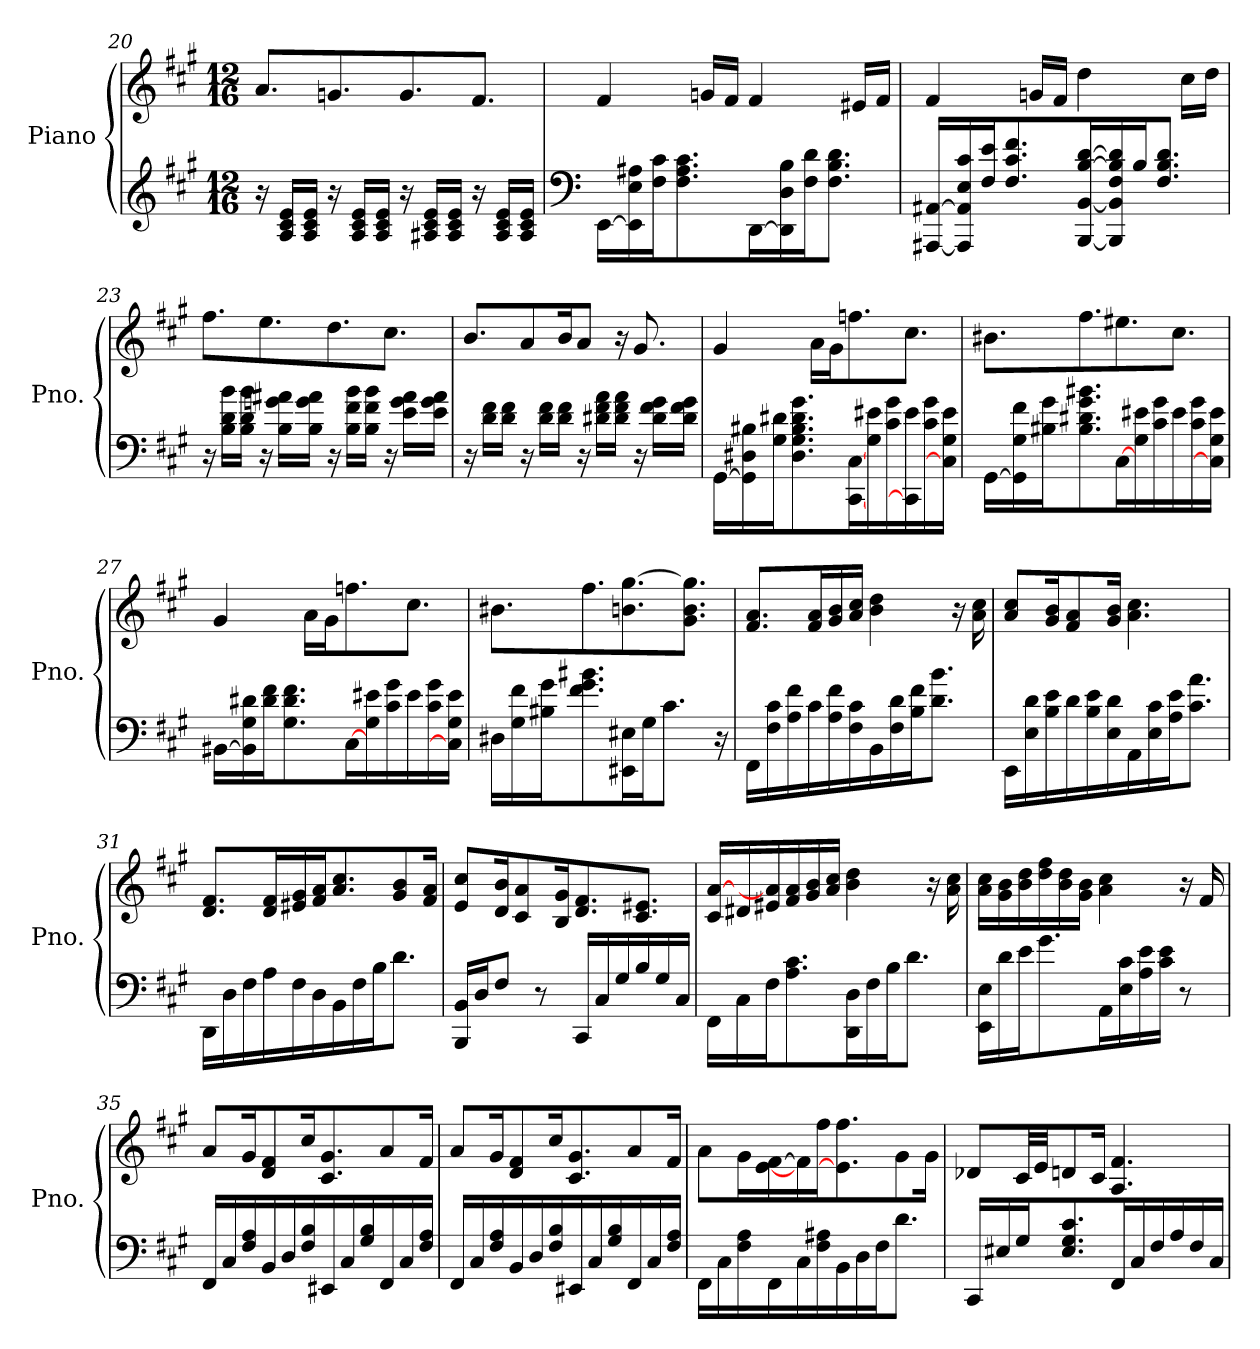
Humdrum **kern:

**kern	**kern
*part1	*part1
*staff2	*staff1
*I"Piano	*
*I'Pno.	*
!!LO:LB:g=z
*clefG2	*clefG2
*k[f#c#g#]	*k[f#c#g#]
*M12/16	*M12/16
=20	=20
16r	8.a/L
16A/ 16c#/ 16e/LL	.
16A/ 16c#/ 16e/JJ	.
16r	8.gn/
16A/ 16c#/ 16e/LL	.
16A/ 16c#/ 16e/JJ	.
16r	8.g/
16A#X/ 16c#/ 16e/LL	.
16A#/ 16c#/ 16e/JJ	.
16r	8.f#/J
16A#/ 16c#/ 16e/LL	.
16A#/ 16c#/ 16e/JJ	.
=21	=21
*clefF4	*
[16EE\LL	4f#/
16EE\] 16E\ 16A#X\	.
16F#\ 16c#\J	.
8.F#\ 8.A#\ 8.c#\	.
.	16gn/LL
.	16f#/JJ
[16DD\L	4f#/
16DD\] 16D\ 16B\	.
16F#\ 16d\J	.
8.F#\ 8.B\ 8.d\J	.
.	16e#X/LL
.	16f#/JJ
=22	=22
[16AAA#X/ [16AA#X/LL	4f#/
16AAA#/] 16AA#/] 16E/ 16c#/	.
16F#/ 16e/J	.
8.F#/ 8.c#/ 8.f#/	.
.	16gn/LL
.	16f#/JJ
[16BBB/ [16BB/ [16B/ [16d/L	4dd\
16BBB/] 16BB/] 16F#/ 16B/] 16d/]	.
16B/J	.
8.F#/ 8.B/ 8.d/J	.
.	16cc#\LL
.	16dd\JJ
!!LO:LB:g=z
=23	=23
16r	8.ff#\L
16B\ 16d\ 16b\LL	.
16B\ 16d\ 16b\JJ	.
16r	8.ee\
16B\ 16gn\ 16a#X\LL	.
16B\ 16g\ 16a#\JJ	.
16r	8.dd\
16B\ 16f#\ 16b\LL	.
16B\ 16f#\ 16b\JJ	.
16r	8.cc#\J
16e\ 16g\ 16a#\LL	.
16e\ 16g\ 16a#\JJ	.
=24	=24
16r	8.b/L
16d\ 16f#\LL	.
16d\ 16f#\JJ	.
16r	8a/
16d\ 16f#\LL	.
16d\ 16f#\JJ	16b/K
16r	8a/J
16d#X\ 16f#\ 16a\LL	.
16d#\ 16f#\ 16a\JJ	16r
16r	8.g#/
16d#\ 16f#\ 16g#\LL	.
16d#\ 16f#\ 16g#\JJ	.
=25	=25
[16GG#\LL	4g#/
16GG#\] 16D#X\ 16B#X\	.
16G#\ 16d#X\J	.
8.D#\ 8.G#\ 8.B#\ 8.d#\ 8.g#\	.
.	16a\LL
.	16g#\J
[16CC#\ [16C#\L	8.ffn\
16G#\ 16e#X\	.
16c#\ 16g#\	.
16CC#\] 16e#\	8.cc#\J
16c#\ 16g#\	.
16C#\] 16G#\ 16e#\JJ	.
!!LO:LB:g=z
=26	=26
[16GG#\LL	8.b#X\L
16GG#\] 16G#\ 16f#\	.
16B#X\ 16g#\J	.
8.B#\ 8.d#X\ 8.g#\ 8.b#X\	8.ff#\
[16C#\L	8.ee#X\
16G#\ 16e#X\	.
16c#\ 16g#\	.
16e#\	8.cc#\J
16c#\ 16g#\	.
16C#\] 16G#\ 16e#\JJ	.
=27	=27
[16BB#X\LL	4g#/
16BB#\] 16G#\ 16d#X\	.
16d#\ 16f#\J	.
8.G#\ 8.d#\ 8.f#\	.
.	16a\LL
.	16g#\J
[16C#\L	8.ffn\
16G#\ 16e#X\	.
16c#\ 16g#\	.
16e#\	8.cc#\J
16c#\ 16g#\	.
16C#\] 16G#\ 16e#\JJ	.
=28	=28
16D#X\LL	8.b#X\L
16G#\ 16f#\	.
16B#X\ 16g#\J	.
8.f#\ 8.g#\ 8.b#X\	8.ff#\
16EE#X\ 16E#X\L	8.bn\ [8.gg#\
16G#\J	.
8.c#\J	.
.	8.g#\ 8.b\ 8.gg#\]J
16r	.
!!LO:LB:g=z
=29	=29
16FF#\LL	8.f#/ 8.a/L
16F#\ 16c#\	.
16A\ 16f#\	.
16c#\	16f#/ 16a/L
16A\ 16f#\	16g#/ 16b/
16F#\ 16c#\	16a/ 16cc#/JJ
16BB\	4b\ 4dd\
16F#\ 16d\	.
16B\ 16f#\J	.
8.d\ 8.b\J	.
.	16r
.	16a\ 16cc#\
=30	=30
16EE\LL	8a/ 8cc#/L
16E\ 16d\	.
16B\ 16e\	16g#/ 16b/K
16d\	8f#/ 8a/
16B\ 16e\	.
16E\ 16d\	16g#/ 16b/Jk
16AA\	4.a\ 4.cc#\
16E\ 16c#\	.
16A\ 16e\J	.
8.c#\ 8.a\J	.
=31	=31
16DD\LL	8.d/ 8.f#/L
16D\	.
16F#\	.
16A\	16d/ 16f#/L
16F#\	16e#X/ 16g#/
16D\	16f#/ 16a/J
16BB\	8.a/ 8.cc#/
16F#\	.
16B\J	.
8.d\J	8g#/ 8b/
.	16f#/ 16a/Jk
!!LO:PB:g=z
=32	=32
16BBB/ 16BB/LL	8e/ 8cc#/L
16D/J	.
8F#/J	16d/ 16b/K
.	8c#/ 8a/
8r	.
.	16B/ 16g#/K
16CC#/LL	8.d/ 8.f#/
16C#/	.
16G#/	.
16B/	8.c#/ 8.e#X/J
16G#/	.
16C#/JJ	.
=33	=33
16FF#\LL	16c#/ [16a/LL
16C#\	16d#X/
16F#\J	16e#X/ 16a/]
8.A\ 8.c#\	16f#/ 16a/
.	16g#/ 16b/
.	16a/ 16cc#/JJ
16DD\ 16D\L	4b\ 4dd\
16F#\	.
16B\J	.
8.d\J	.
.	16r
.	16a\ 16cc#\
=34	=34
16EE\ 16E\LL	16a\ 16cc#\LL
16d\	16g#\ 16b\
16e\J	16b\ 16dd\
8.g#\	16dd\ 16ff#\
.	16b\ 16dd\
.	16g#\ 16b\JJ
16AA\L	4a\ 4cc#\
16E\ 16c#\	.
16A\ 16e\	.
16c#\ 16e\JJ	.
8r	16r
.	16f#/
!!LO:LB:g=z
=35	=35
16FF#/LL	8a/L
16C#/	.
16F#/ 16A/	16g#/K
16BB/	8d/ 8f#/
16D/	.
16F#/ 16B/	16cc#/K
16EE#X/	8.c#/ 8.g#/
16C#/	.
16G#/ 16B/	.
16FF#/	8a/
16C#/	.
16F#/ 16A/JJ	16f#/Jk
=36	=36
16FF#/LL	8a/L
16C#/	.
16F#/ 16A/	16g#/K
16BB/	8d/ 8f#/
16D/	.
16F#/ 16B/	16cc#/K
16EE#X/	8.c#/ 8.g#/
16C#/	.
16G#/ 16B/	.
16FF#/	8a/
16C#/	.
16F#/ 16A/JJ	16f#/Jk
=37	=37
16FF#\LL	8a\L
16C#\	.
16F#\ 16A\	16g#\L
16FF#\	[16e\ [16f#\
16C#\	16f#\]
16F#\ 16A#X\	16ff#\J
16BB\	8.e\] 8.ff#\
16D\	.
16F#\J	.
8.d\J	8g#\
.	16g#\Jk
!!LO:LB:g=z
=38	=38
16CC#/LL	8d-X/L
16E#X/	.
16G#/J	32c#/LL
.	32e/JJ
8.E#/ 8.G#/ 8.c#/	8dn/
.	16c#/Jk
16FF#/L	4.A/ 4.f#/
16C#/	.
16F#/	.
16A/	.
16F#/	.
16C#/JJ	.
=	=
*-	*-
